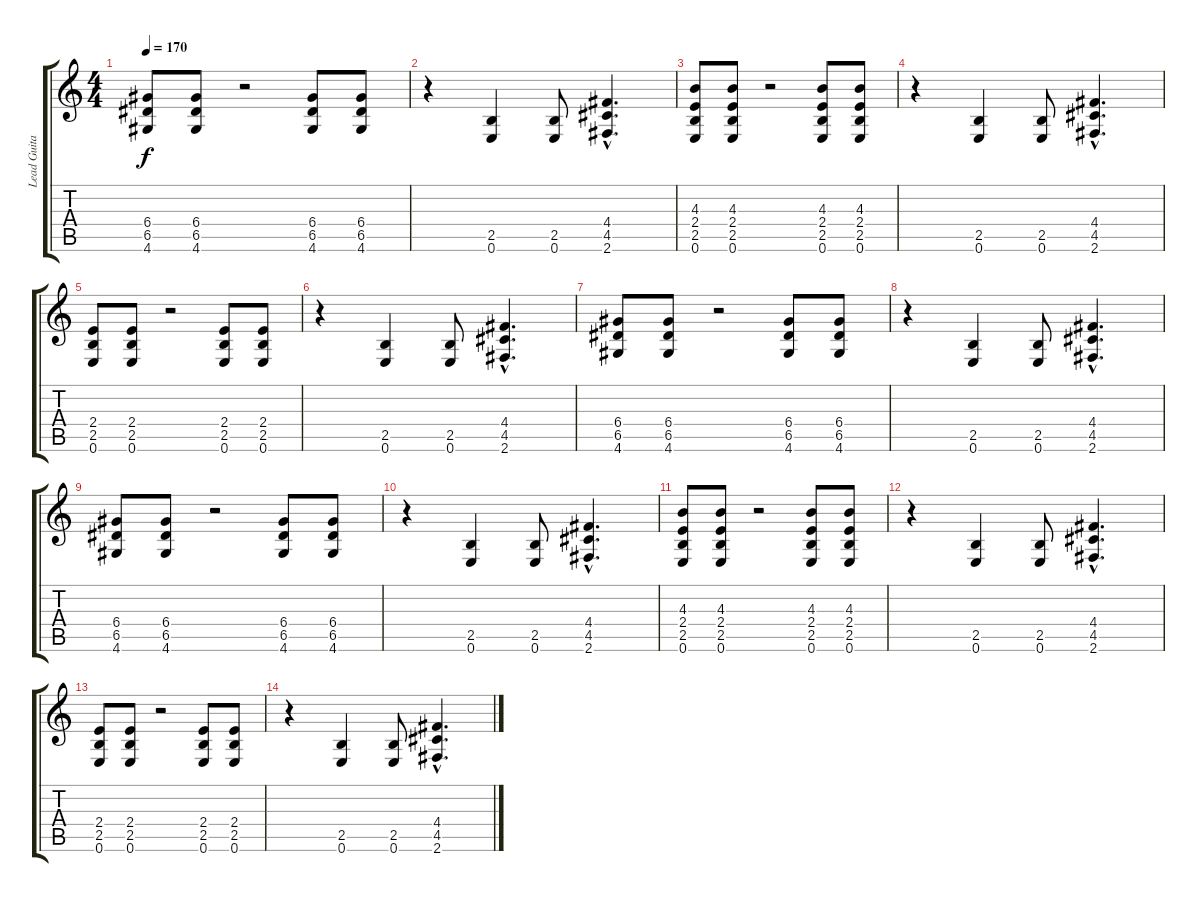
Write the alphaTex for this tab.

\track ("Lead Guitar" "Lead Guita") {instrument overdrivenguitar}
\staff {score tabs}
\tuning (E4 B3 G3 D3 A2 E2) {hide}
\ts (4 4)
\tempo 170
\clef g2
\ks c
(6.4 6.5 4.6).8{dy f} (6.4 6.5 4.6).8 r.2 (6.4 6.5 4.6).8 (6.4 6.5 4.6).8 |
r.4 (2.5 0.6).4 (2.5 0.6).8 (4.4{hac} 4.5{hac} 2.6{hac}).4{d} |
(4.3 2.4 2.5 0.6).8 (4.3 2.4 2.5 0.6).8 r.2 (4.3 2.4 2.5 0.6).8 (4.3 2.4 2.5 0.6).8 |
r.4 (2.5 0.6).4 (2.5 0.6).8 (4.4{hac} 4.5{hac} 2.6{hac}).4{d} |
(2.4 2.5 0.6).8 (2.4 2.5 0.6).8 r.2 (2.4 2.5 0.6).8 (2.4 2.5 0.6).8 |
r.4 (2.5 0.6).4 (2.5 0.6).8 (4.4{hac} 4.5{hac} 2.6{hac}).4{d} |
(6.4 6.5 4.6).8 (6.4 6.5 4.6).8 r.2 (6.4 6.5 4.6).8 (6.4 6.5 4.6).8 |
r.4 (2.5 0.6).4 (2.5 0.6).8 (4.4{hac} 4.5{hac} 2.6{hac}).4{d} |
(6.4 6.5 4.6).8 (6.4 6.5 4.6).8 r.2 (6.4 6.5 4.6).8 (6.4 6.5 4.6).8 |
r.4 (2.5 0.6).4 (2.5 0.6).8 (4.4{hac} 4.5{hac} 2.6{hac}).4{d} |
(4.3 2.4 2.5 0.6).8 (4.3 2.4 2.5 0.6).8 r.2 (4.3 2.4 2.5 0.6).8 (4.3 2.4 2.5 0.6).8 |
r.4 (2.5 0.6).4 (2.5 0.6).8 (4.4{hac} 4.5{hac} 2.6{hac}).4{d} |
(2.4 2.5 0.6).8 (2.4 2.5 0.6).8 r.2 (2.4 2.5 0.6).8 (2.4 2.5 0.6).8 |
r.4 (2.5 0.6).4 (2.5 0.6).8 (4.4{hac} 4.5{hac} 2.6{hac}).4{d}
